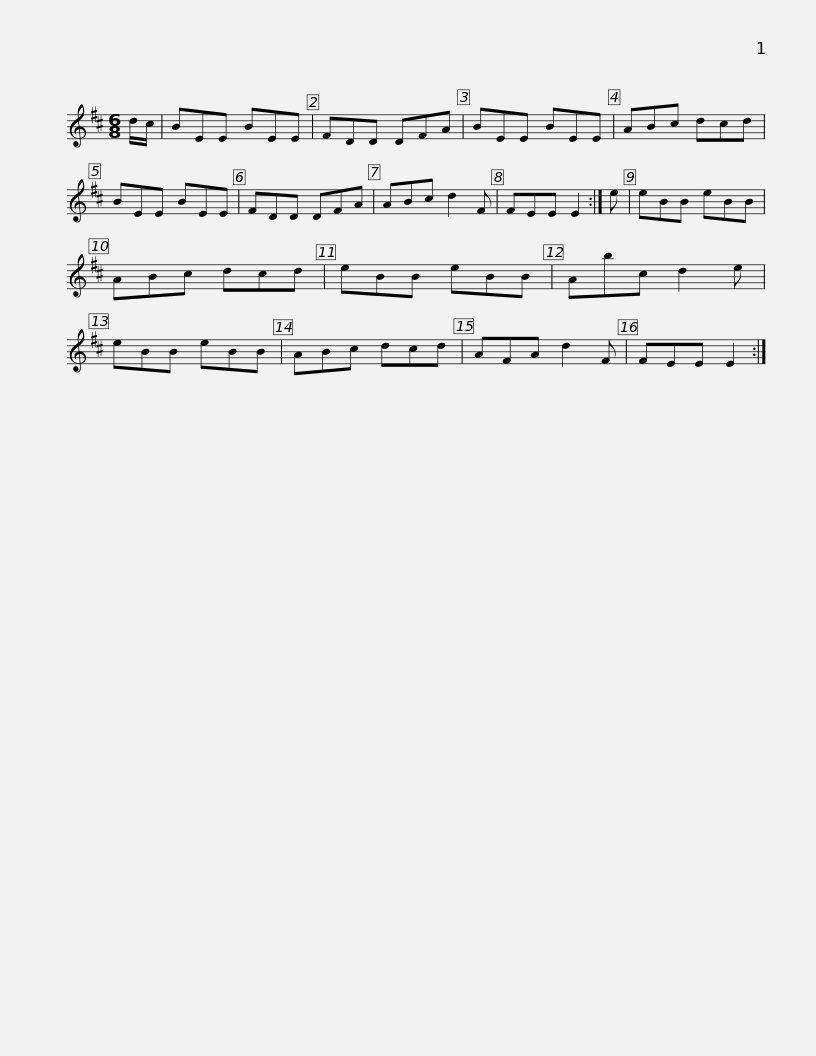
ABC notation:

X:1
L:1/8
M:6/8
I:linebreak $
K:D
V:1 treble
V:1
 d/c/ | BEE BEE | FDD DFA | BEE BEE | ABc dcd | %5
 BEE BEE | FDD DFA | ABc d2 F |$ FEE E2 :| e | %10
 eBB eBB | ABc dcd | eBB eBB | Abc d2 e | eBB eBB | %15
 ABc dcd |$ AFA d2 F | FEE E2 :| %18
